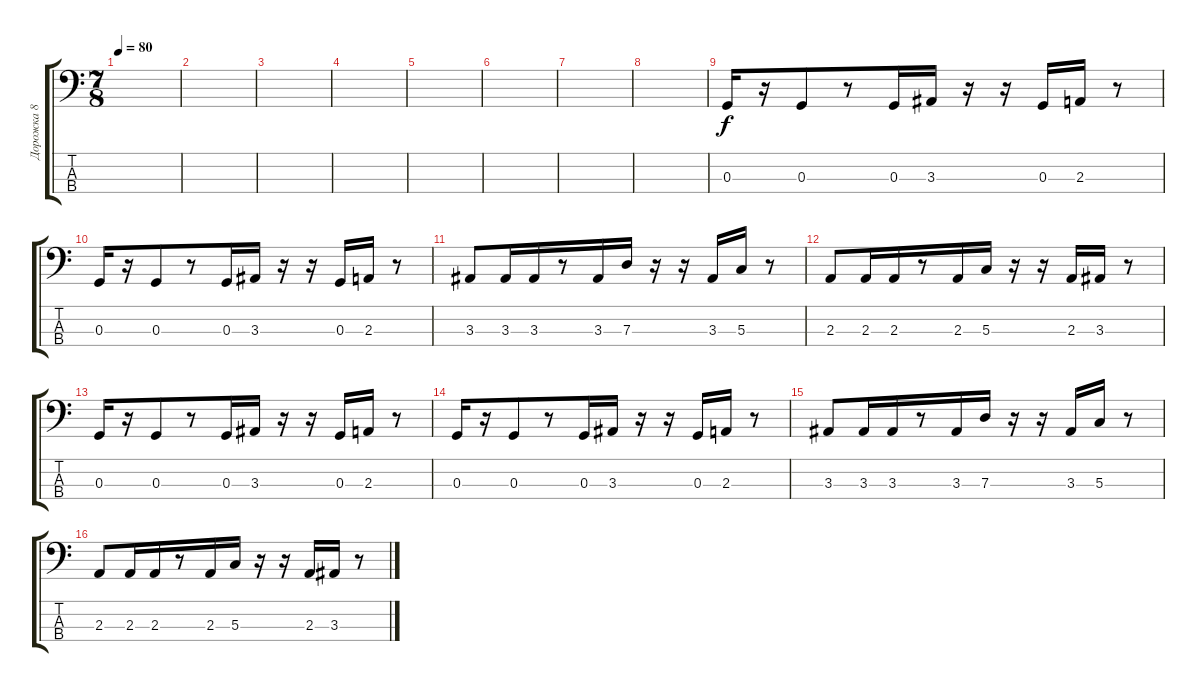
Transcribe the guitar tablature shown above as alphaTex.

\track ("Дорожка 8" "Дорожка 8") {instrument electricbassfinger}
\staff {score tabs}
\tuning (F2 C2 G1 D1) {hide}
\ts (7 8)
\tempo 80
\clef f4
\ks c
|
|
|
|
|
|
|
|
0.3.16 r.16 0.3.8 r.8 0.3.16 3.3.16 r.16 r.16 0.3.16 2.3.16 r.8 |
0.3.16 r.16 0.3.8 r.8 0.3.16 3.3.16 r.16 r.16 0.3.16 2.3.16 r.8 |
3.3.8 3.3.16 3.3.16 r.8 3.3.16 7.3.16 r.16 r.16 3.3.16 5.3.16 r.8 |
2.3.8 2.3.16 2.3.16 r.8 2.3.16 5.3.16 r.16 r.16 2.3.16 3.3.16 r.8 |
0.3.16 r.16 0.3.8 r.8 0.3.16 3.3.16 r.16 r.16 0.3.16 2.3.16 r.8 |
0.3.16 r.16 0.3.8 r.8 0.3.16 3.3.16 r.16 r.16 0.3.16 2.3.16 r.8 |
3.3.8 3.3.16 3.3.16 r.8 3.3.16 7.3.16 r.16 r.16 3.3.16 5.3.16 r.8 |
2.3.8 2.3.16 2.3.16 r.8 2.3.16 5.3.16 r.16 r.16 2.3.16 3.3.16 r.8
